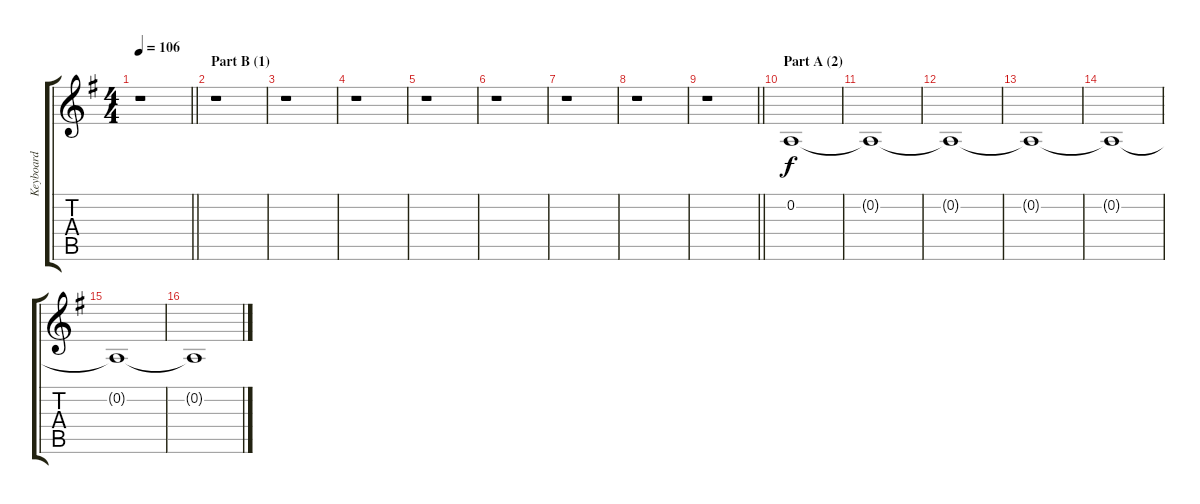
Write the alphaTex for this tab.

\track ("Keyboard" "Keyboard") {instrument pad3polysynth}
\staff {score tabs}
\tuning (D4 A3 F3 C3 G2 D2) {hide}
\ts (4 4)
\tempo 106
\clef g2
\barLineRight lightlight
\ks g
r.1{dy f} |
\section ("" "Part B (1)")
r.1 |
r.1 |
r.1 |
r.1 |
r.1 |
r.1 |
r.1 |
\barLineRight lightlight
r.1 |
\section ("" "Part A (2)")
0.2.1 |
0.2{t}.1 |
0.2{t}.1 |
0.2{t}.1 |
0.2{t}.1 |
0.2{t}.1 |
0.2{t}.1
